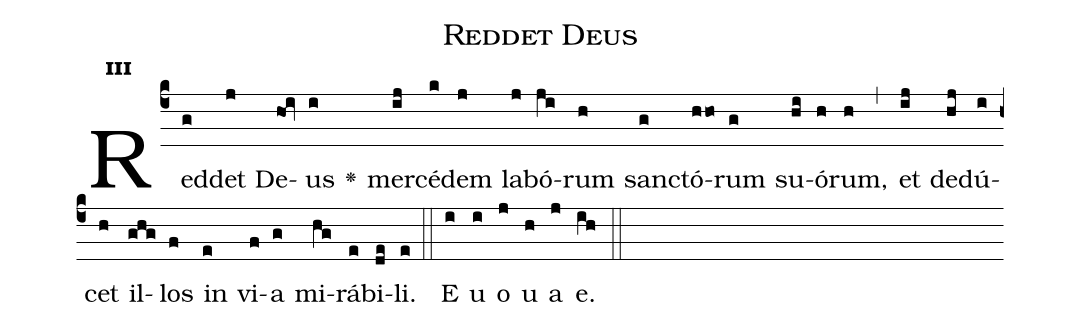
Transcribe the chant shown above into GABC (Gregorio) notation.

name:Reddet Deus;
office-part:Antiphona;
mode:3;
%%
initial-style: 1;
name: Reddet Deus;
book: Antiphonae & Responsoria/Tomus III, p. 24;
occasion: Psalterium Hebdomada I Feria V;
office-part: Vesperae Ant 3;
user-notes: ;
commentary: ;
annotation: 3a;
centering-scheme: english;
fontsize: 12;
font: OFLSortsMillGoudy;
height: 11;
width: 4.5;
%%
(c4)Red(g)det(j) De(hoi)us(i) <v>\greheightstar</v>() mer(ij)cé(k)dem(j) la(j)bó(ji)rum(h) san(g)ctó(hho)rum(g) su(hi)ó(h)rum,(h) (,) et(ij) de(hj)dú(i)cet(h) il(ghg)los(f) in(e) vi(f)a(g) mi(hg)rá(e)bi(de)li.(e) (::)
E(i) u(i) o(j) u(h) a(j) e.(ih) (::)
